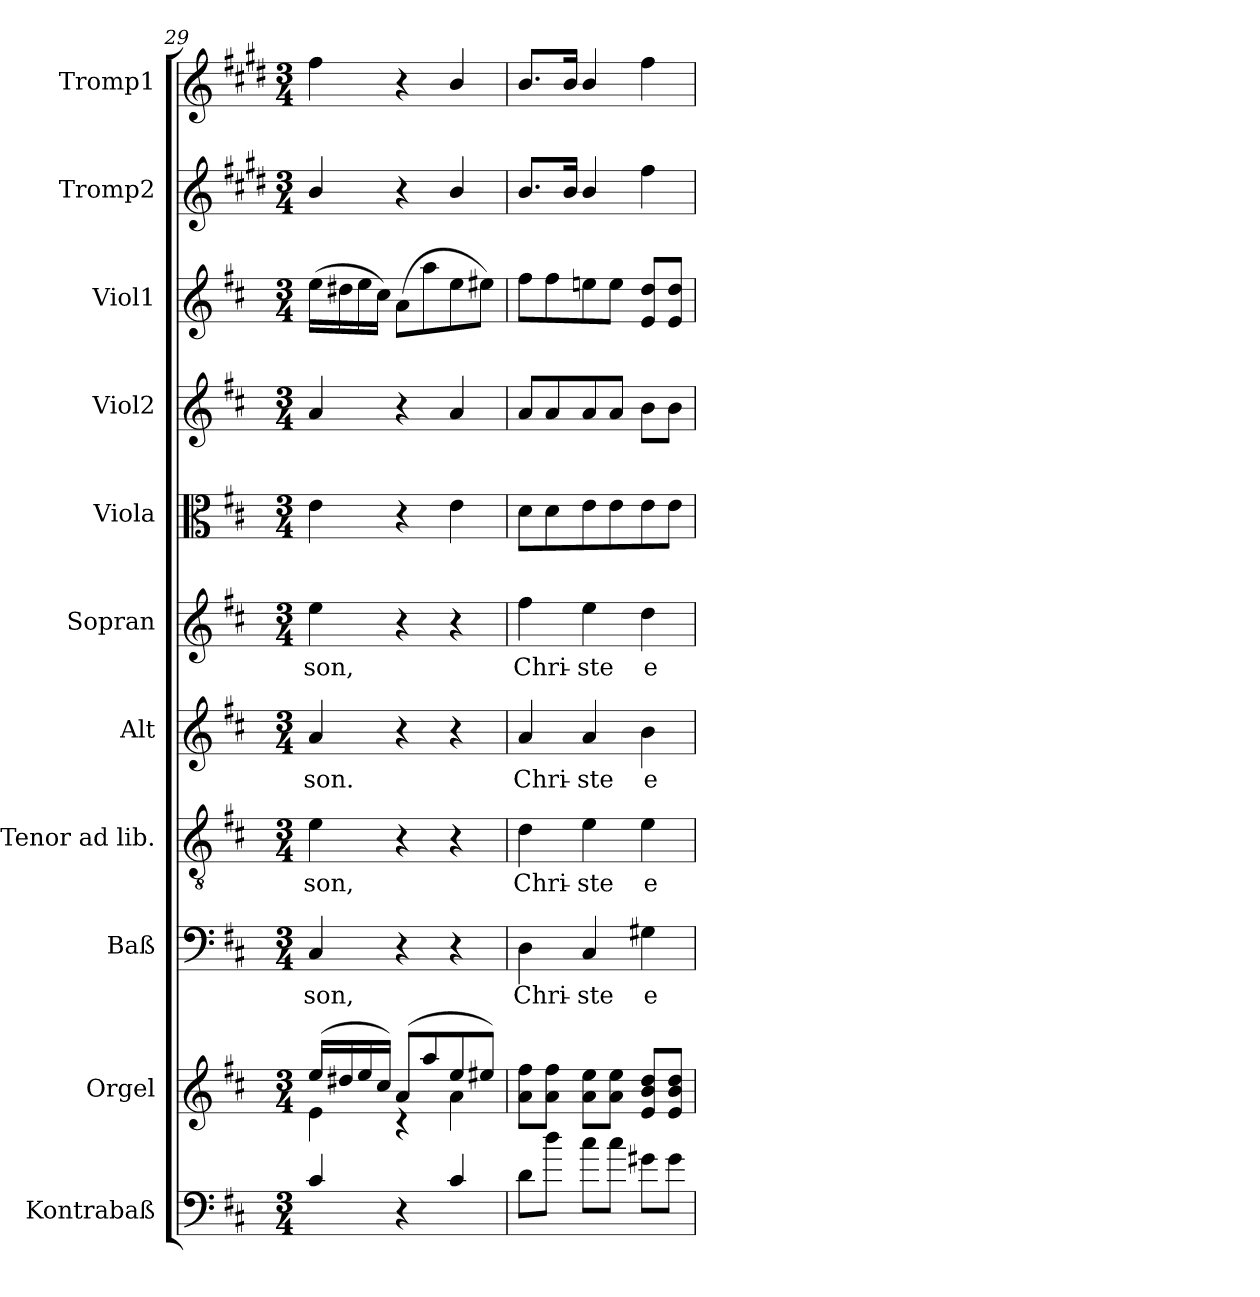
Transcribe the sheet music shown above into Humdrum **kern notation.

**kern	**kern	**kern	**text	**kern	**text	**kern	**text	**kern	**text	**kern	**kern	**kern	**kern	**kern
*part11	*part10	*part9	*part9	*part8	*part8	*part7	*part7	*part6	*part6	*part5	*part4	*part3	*part2	*part1
*staff11	*staff10	*staff9	*staff9	*staff8	*staff8	*staff7	*staff7	*staff6	*staff6	*staff5	*staff4	*staff3	*staff2	*staff1
*I"Kontrabaß	*I"Orgel	*I"Baß	*	*I"Tenor ad lib.	*	*I"Alt	*	*I"Sopran	*	*I"Viola	*I"Viol2	*I"Viol1	*I"Tromp2	*I"Tromp1
*	*	*	*	*	*	*	*	*	*	*I'Vla	*	*	*	*
*clefF4	*clefG2	*clefF4	*	*clefGv2	*	*clefG2	*	*clefG2	*	*clefC3	*clefG2	*clefG2	*clefG2	*clefG2
*ITrd7c12	*	*	*	*	*	*	*	*	*	*	*	*	*ITrd1c2	*ITrd1c2
*k[f#c#]	*k[f#c#]	*k[f#c#]	*	*k[f#c#]	*	*k[f#c#]	*	*k[f#c#]	*	*k[f#c#]	*k[f#c#]	*k[f#c#]	*k[f#c#]	*k[f#c#]
*D:	*D:	*D:	*	*D:	*	*D:	*	*D:	*	*D:	*D:	*D:	*D:	*D:
*M3/4	*M3/4	*M3/4	*	*M3/4	*	*M3/4	*	*M3/4	*	*M3/4	*M3/4	*M3/4	*M3/4	*M3/4
=29	=29	=29	=29	=29	=29	=29	=29	=29	=29	=29	=29	=29	=29	=29
*	*^	*	*	*	*	*	*	*	*	*	*	*	*	*
!	!	!	!	!LO:LY:b	!	!LO:LY:b	!	!LO:LY:b	!	!LO:LY:b	!	!	!	!	!
4C#/	(>16ee/LL	4e\	4C#/	-son,	4e\	-son,	4a/	-son.	4ee\	-son,	4e\	4a/	(>16ee\LL	4a/	4ee\
.	16dd#X/	.	.	.	.	.	.	.	.	.	.	.	16dd#X\	.	.
.	16ee/	.	.	.	.	.	.	.	.	.	.	.	16ee\	.	.
.	16cc#/JJ)	.	.	.	.	.	.	.	.	.	.	.	16cc#\JJ)	.	.
4r	(>8a/L	4rc	4r	.	4r	.	4r	.	4r	.	4r	4r	(>8a\L	4r	4r
.	8aa/	.	.	.	.	.	.	.	.	.	.	.	8aa\	.	.
4C#/	8ee/	4a\	4r	.	4r	.	4r	.	4r	.	4e\	4a/	8ee\	4a/	4a/
.	8ee#X/J)	.	.	.	.	.	.	.	.	.	.	.	8ee#X\J)	.	.
*	*v	*v	*	*	*	*	*	*	*	*	*	*	*	*	*
=30	=30	=30	=30	=30	=30	=30	=30	=30	=30	=30	=30	=30	=30	=30
!	!	!	!LO:LY:b	!	!LO:LY:b	!	!LO:LY:b	!	!LO:LY:b	!	!	!	!	!
8D\L	8a\ 8ff#\L	4D\	Chri-	4d\	Chri-	4a/	Chri-	4ff#\	Chri-	8d\L	8a/L	8ff#\L	8.a/L	8.a/L
8d\J	8a\ 8ff#\J	.	.	.	.	.	.	.	.	8d\	8a/	8ff#\	.	.
.	.	.	.	.	.	.	.	.	.	.	.	.	16a/Jk	16a/Jk
!	!	!	!LO:LY:b	!	!LO:LY:b	!	!LO:LY:b	!	!LO:LY:b	!	!	!	!	!
8c#\L	8a\ 8ee\L	4C#/	-ste	4e\	-ste	4a/	-ste	4ee\	-ste	8e\	8a/	8een\	4a/	4a/
8c#\J	8a\ 8ee\J	.	.	.	.	.	.	.	.	8e\	8a/J	8ee\J	.	.
!	!	!	!LO:LY:b	!	!LO:LY:b	!	!LO:LY:b	!	!LO:LY:b	!	!	!	!	!
8G#X\L	8e/ 8b/ 8dd/L	4G#X\	e-	4e\	e-	4b\	e-	4dd\	e-	8e\	8b\L	8e/ 8dd/L	4ee\	4ee\
8G#\J	8e/ 8b/ 8dd/J	.	.	.	.	.	.	.	.	8e\J	8b\J	8e/ 8dd/J	.	.
=	=	=	=	=	=	=	=	=	=	=	=	=	=	=
*-	*-	*-	*-	*-	*-	*-	*-	*-	*-	*-	*-	*-	*-	*-
